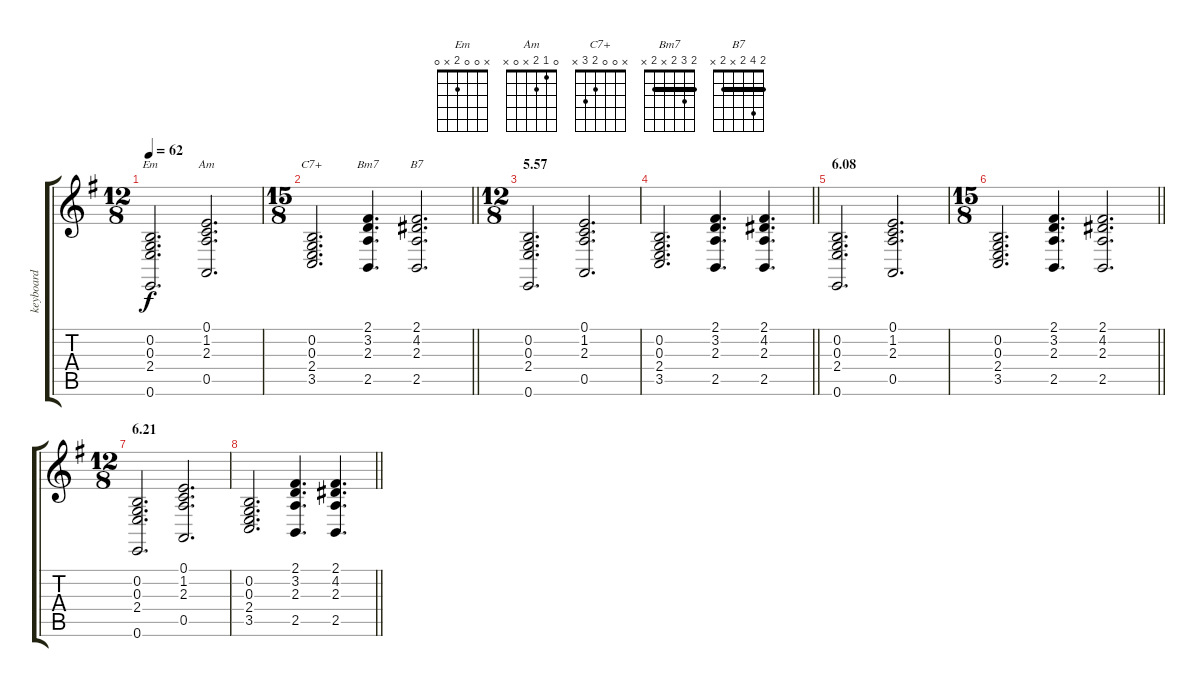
\track ("keyboard" "keyboard") {instrument stringensemble1}
\staff {score tabs}
\tuning (E4 B3 G3 D3 A2 E2) {hide}
\chord ("Em" x 0 0 2 x 0)
\chord ("Am" 0 1 2 x 0 x)
\chord ("C7+" x 0 0 2 3 x)
\chord ("Bm7" 2 3 2 x 2 x) {barre 2}
\chord ("B7" 2 4 2 x 2 x) {barre 2}
\ts (12 8)
\tempo 62
\clef g2
\ks g
(0.2 0.3 2.4 0.6).2{d ch "Em" dy f} (0.1 1.2 2.3 0.5).2{d ch "Am"} |
\ts (15 8)
\barLineRight lightlight
(0.2 0.3 2.4 3.5).2{d ch "C7+"} (2.1 3.2 2.3 2.5).4{d ch "Bm7"} (2.1 4.2 2.3 2.5).2{d ch "B7"} |
\ts (12 8)
\section ("" "5.57")
(0.2 0.3 2.4 0.6).2{d} (0.1 1.2 2.3 0.5).2{d} |
\barLineRight lightlight
(0.2 0.3 2.4 3.5).2{d} (2.1 3.2 2.3 2.5).4{d} (2.1 4.2 2.3 2.5).4{d} |
\section ("" "6.08")
(0.2 0.3 2.4 0.6).2{d} (0.1 1.2 2.3 0.5).2{d} |
\ts (15 8)
\barLineRight lightlight
(0.2 0.3 2.4 3.5).2{d} (2.1 3.2 2.3 2.5).4{d} (2.1 4.2 2.3 2.5).2{d} |
\ts (12 8)
\section ("" "6.21")
(0.2 0.3 2.4 0.6).2{d} (0.1 1.2 2.3 0.5).2{d} |
\barLineRight lightlight
(0.2 0.3 2.4 3.5).2{d} (2.1 3.2 2.3 2.5).4{d} (2.1 4.2 2.3 2.5).4{d}
